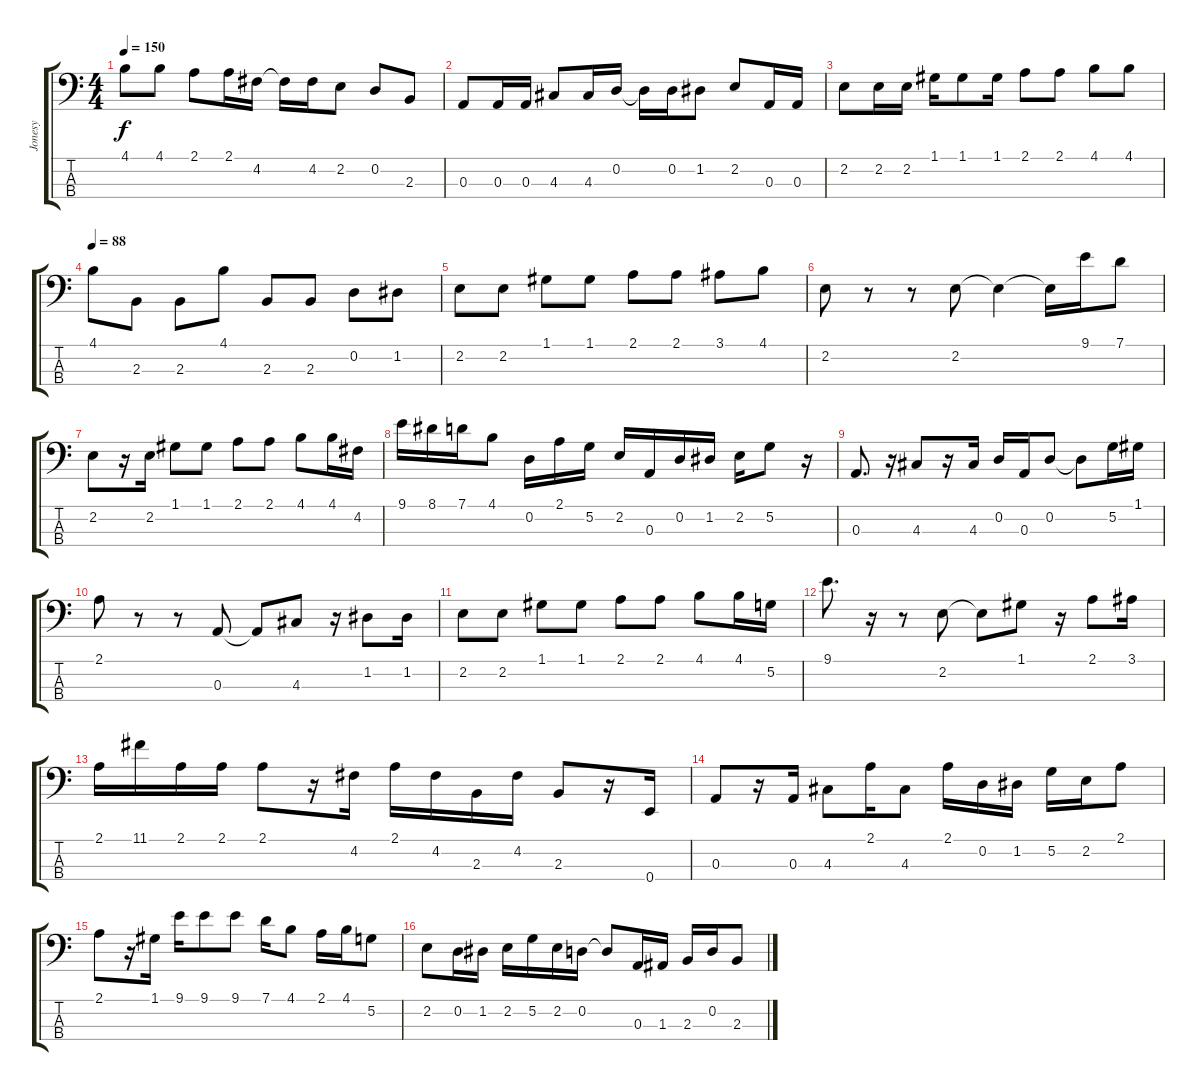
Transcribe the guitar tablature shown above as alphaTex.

\track ("Jonesy" "Jonesy") {instrument electricbassfinger}
\staff {score tabs}
\tuning (G2 D2 A1 E1) {hide}
\ts (4 4)
\tempo 150
\clef f4
\ks c
4.1.8{dy f} 4.1.8 2.1.8 2.1.16 4.2.16 4.2{t}.16 4.2.16 2.2.8 0.2.8 2.3.8 |
0.3.8 0.3.16 0.3.16 4.3.8 4.3.16 0.2.16 0.2{t}.16 0.2.16 1.2.8 2.2.8 0.3.16 0.3.16 |
2.2.8 2.2.16 2.2.16 1.1.16 1.1.8 1.1.16 2.1.8 2.1.8 4.1.8 4.1.8 |
\tempo 88
4.1.8 2.3.8 2.3.8 4.1.8 2.3.8 2.3.8 0.2.8 1.2.8 |
2.2.8 2.2.8 1.1.8 1.1.8 2.1.8 2.1.8 3.1.8 4.1.8 |
2.2.8 r.8 r.8 2.2.8 2.2{t}.4 2.2{t}.16 9.1.16 7.1.8 |
2.2.8 r.16 2.2.16 1.1.8 1.1.8 2.1.8 2.1.8 4.1.8 4.1.16 4.2.16 |
9.1.16 8.1.16 7.1.16 4.1.8 0.2.16 2.1.16 5.2.16 2.2.16 0.3.16 0.2.16 1.2.16 2.2.16 5.2.8 r.16 |
0.3.8{d} r.16 4.3.8 r.16 4.3.16 0.2.16 0.3.16 0.2.8 0.2{t}.8 5.2.16 1.1.16 |
2.1.8 r.8 r.8 0.3.8 0.3{t}.8 4.3.8 r.16 1.2.8 1.2.16 |
2.2.8 2.2.8 1.1.8 1.1.8 2.1.8 2.1.8 4.1.8 4.1.16 5.2.16 |
9.1.8{d} r.16 r.8 2.2.8 2.2{t}.8 1.1.8 r.16 2.1.8 3.1.16 |
2.1.16 11.1.16 2.1.16 2.1.16 2.1.8 r.16 4.2.16 2.1.16 4.2.16 2.3.16 4.2.16 2.3.8 r.16 0.4.16 |
0.3.8 r.16 0.3.16 4.3.8 2.1.16 4.3.8 2.1.16 0.2.16 1.2.16 5.2.16 2.2.16 2.1.8 |
2.1.8 r.16 1.1.16 9.1.16 9.1.8 9.1.8 7.1.16 4.1.8 2.1.16 4.1.16 5.2.8 |
2.2.8 0.2.16 1.2.16 2.2.16 5.2.16 2.2.16 0.2.16 0.2{t}.8 0.3.16 1.3.16 2.3.16 0.2.16 2.3.8
